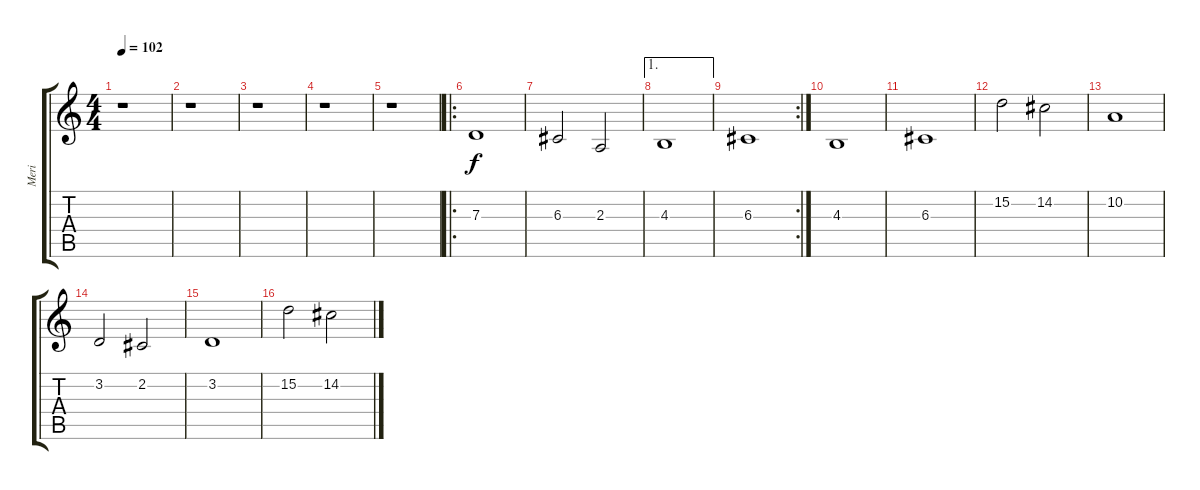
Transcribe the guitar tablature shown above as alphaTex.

\track ("Meri " "Meri ") {instrument violin}
\staff {score tabs}
\tuning (E4 B3 G3 D3 A2 E2) {hide}
\ts (4 4)
\tempo 102
\clef g2
\ks c
r.1{dy f} |
r.1 |
r.1 |
r.1 |
r.1 |
\ro
7.3.1 |
6.3.2 2.3.2 |
\ae 1
4.3.1 |
\rc 2
6.3.1 |
4.3.1 |
6.3.1 |
15.2.2 14.2.2 |
10.2.1 |
3.2.2 2.2.2 |
3.2.1 |
15.2.2 14.2.2
